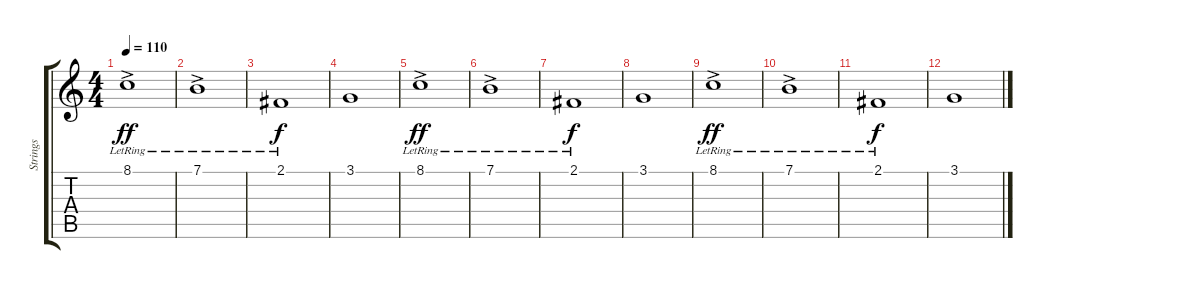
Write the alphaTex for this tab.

\track ("Strings" "Strings") {instrument stringensemble1}
\staff {score tabs}
\tuning (E4 B3 G3 D3 A2 E2) {hide}
\ts (4 4)
\tempo 110
\clef g2
\ks c
8.1{ac lr}.1{dy ff} |
7.1{ac lr}.1 |
2.1{lr}.1{dy f} |
3.1.1 |
8.1{ac lr}.1{dy ff} |
7.1{ac lr}.1 |
2.1{lr}.1{dy f} |
3.1.1 |
8.1{ac lr}.1{dy ff} |
7.1{ac lr}.1 |
2.1{lr}.1{dy f} |
3.1.1
